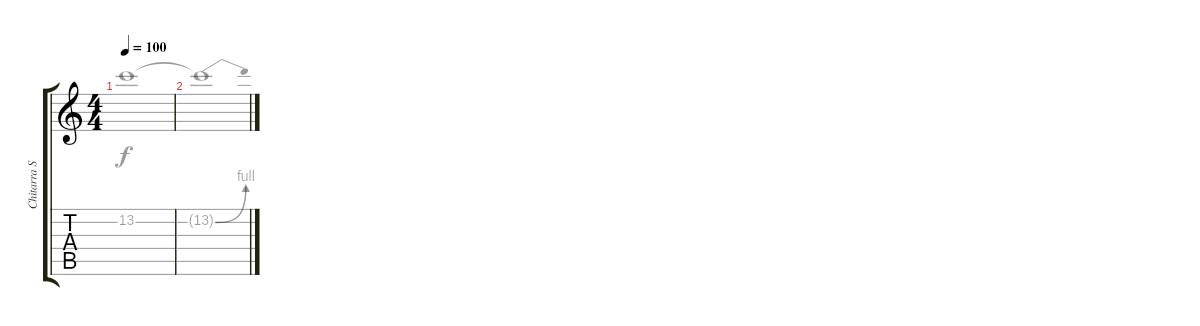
\track ("Chitarra Solista" "Chitarra S") {instrument overdrivenguitar}
\staff {score tabs}
\tuning (E4 B3 G3 D3 A2 E2) {hide}
\voice
\ts (4 4)
\tempo 100
\clef g2
\ks c
|
|
|
|
|
|
|
|
|
|
|
|
|
|
|
\voice
\clef g2
\ks c
13.2.1{dy f} |
13.2{be (bend 0 0 60 4) t}.1 |
|
|
|
|
|
|
|
|
|
|
|
|
|
